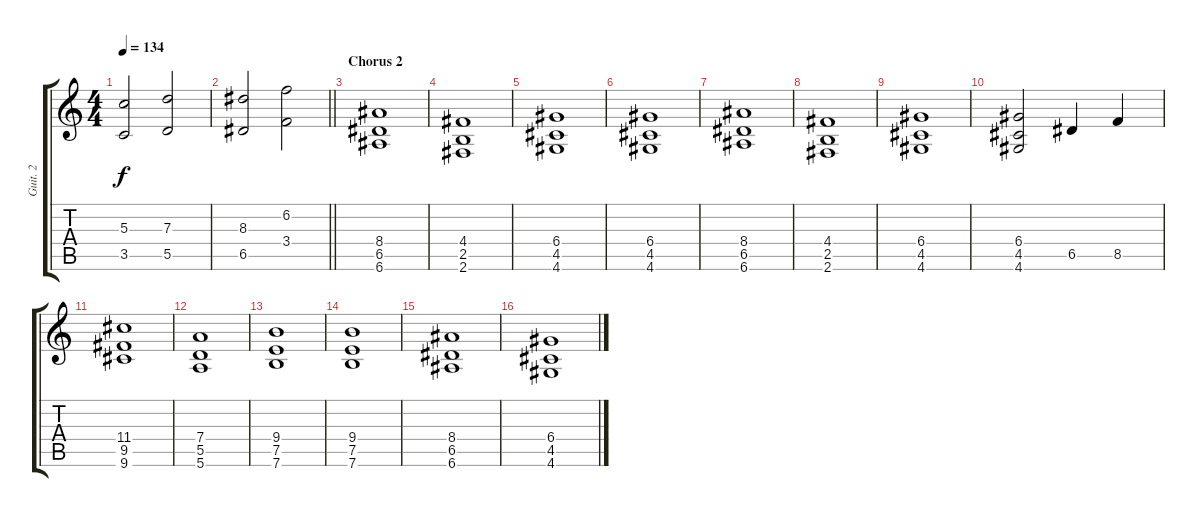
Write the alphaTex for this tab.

\track ("Guit. 2" "Guit. 2") {instrument distortionguitar}
\staff {score tabs}
\tuning (E4 B3 G3 D3 A2 E2) {hide}
\ts (4 4)
\tempo 134
\clef g2
\ks c
(5.3 3.5).2{dy f} (7.3 5.5).2 |
\barLineRight lightlight
(8.3 6.5).2 (6.2 3.4).2 |
\section ("" "Chorus 2")
(8.4 6.5 6.6).1 |
(4.4 2.5 2.6).1 |
(6.4 4.5 4.6).1 |
(6.4 4.5 4.6).1 |
(8.4 6.5 6.6).1 |
(4.4 2.5 2.6).1 |
(6.4 4.5 4.6).1 |
(6.4 4.5 4.6).2 6.5.4 8.5.4 |
(11.4 9.5 9.6).1 |
(7.4 5.5 5.6).1 |
(9.4 7.5 7.6).1 |
(9.4 7.5 7.6).1 |
(8.4 6.5 6.6).1 |
(6.4 4.5 4.6).1
